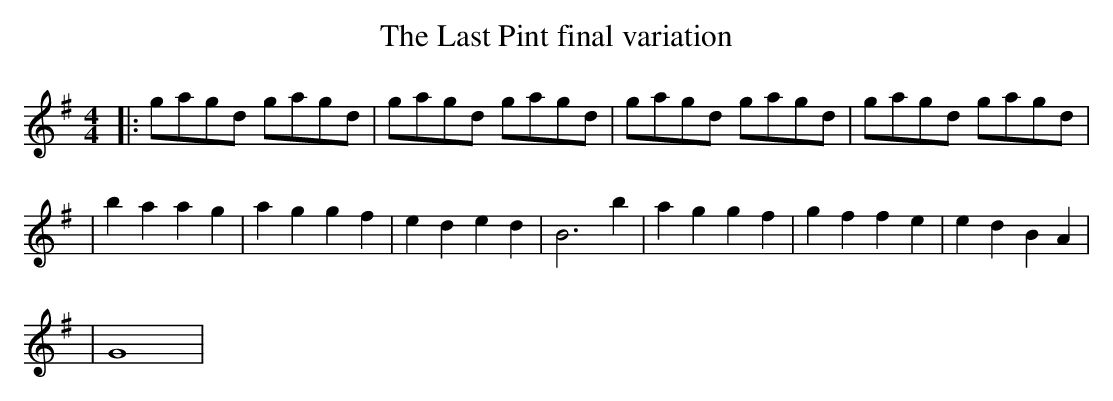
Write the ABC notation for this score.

X:1
T: The Last Pint final variation
L: 1/8
M: 4/4
K: Gmaj
|: gagd gagd | gagd gagd | gagd gagd | gagd gagd |
 |b2a2 a2g2|  a2g2 g2f2 |e2d2 e2d2 |  B6 b2 |a2 g2 g2 f2 | g2 f2 f2 e2 |e2 d2 B2 A2|
|G8 |
